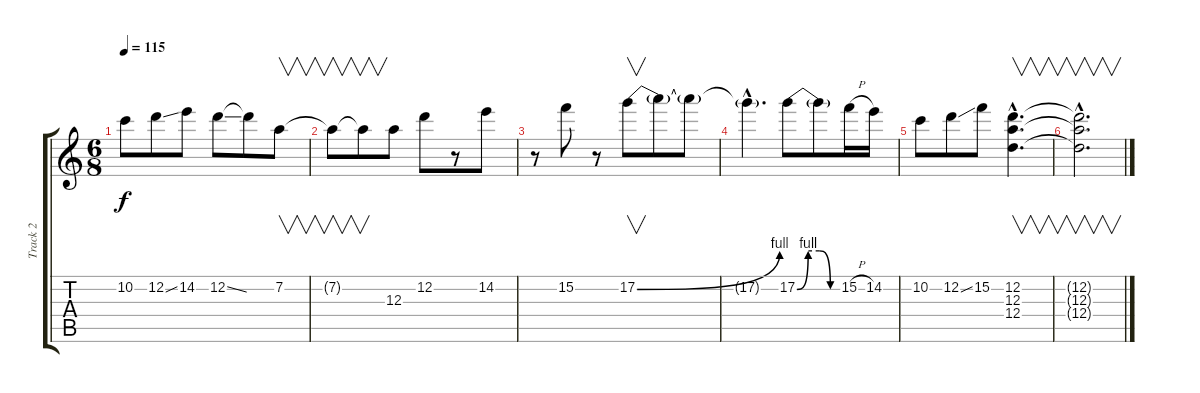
\track ("Track 2" "Track 2") {instrument distortionguitar}
\staff {score tabs}
\tuning (D4 D4 A3 D3 A2 D2) {hide}
\ts (6 8)
\tempo 115
\clef g2
\ks c
10.2.8{dy f} 12.2{ss}.8 14.2.8 12.2{ss}.8 12.2{t}.8 7.2.8{v} |
7.2{t}.8{v} 7.2{t}.8{v} 12.3.8 12.2.8 r.8 14.2.8 |
r.8 15.2.8 r.8 17.2{be (bend 0 0 60 4)}.8{v} 17.2{t}.8 17.2{t}.8 |
17.2{hac t}.4{d} 17.2{be (custom 0 0 15 4 30 4 45 0 60 0)}.8 17.2{t}.8 15.2{h}.16 14.2.16 |
10.2.8 12.2{ss}.8 15.2.8 (12.2{hac} 12.3{hac} 12.4{hac}).4{v d} |
(12.2{hac t} 12.3{hac t} 12.4{hac t}).2{v d}
